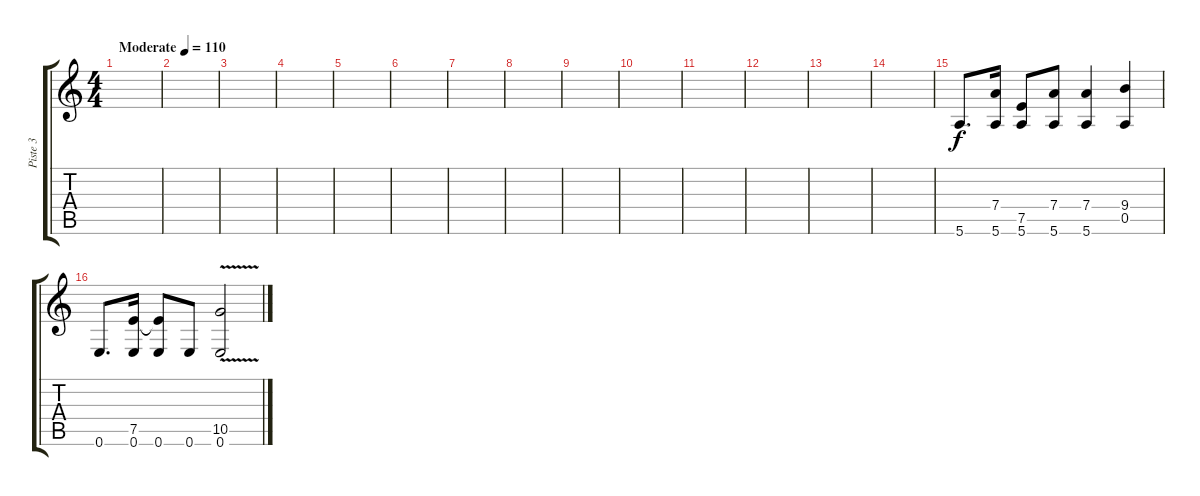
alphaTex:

\track ("Piste 3" "Piste 3") {instrument distortionguitar}
\staff {score tabs}
\tuning (E4 B3 G3 D3 A2 E2) {hide}
\ts (4 4)
\tempo (110 "Moderate")
\clef g2
\ks c
|
|
|
|
|
|
|
|
|
|
|
|
|
|
5.6.8{d} (7.4 5.6).16 (7.5 5.6).8 (7.4 5.6).8 (7.4 5.6).4 (9.4 0.5).4 |
0.6.8{d} (7.5 0.6).16 (7.5{t} 0.6).8 0.6.8 (10.5{v} 0.6).2
